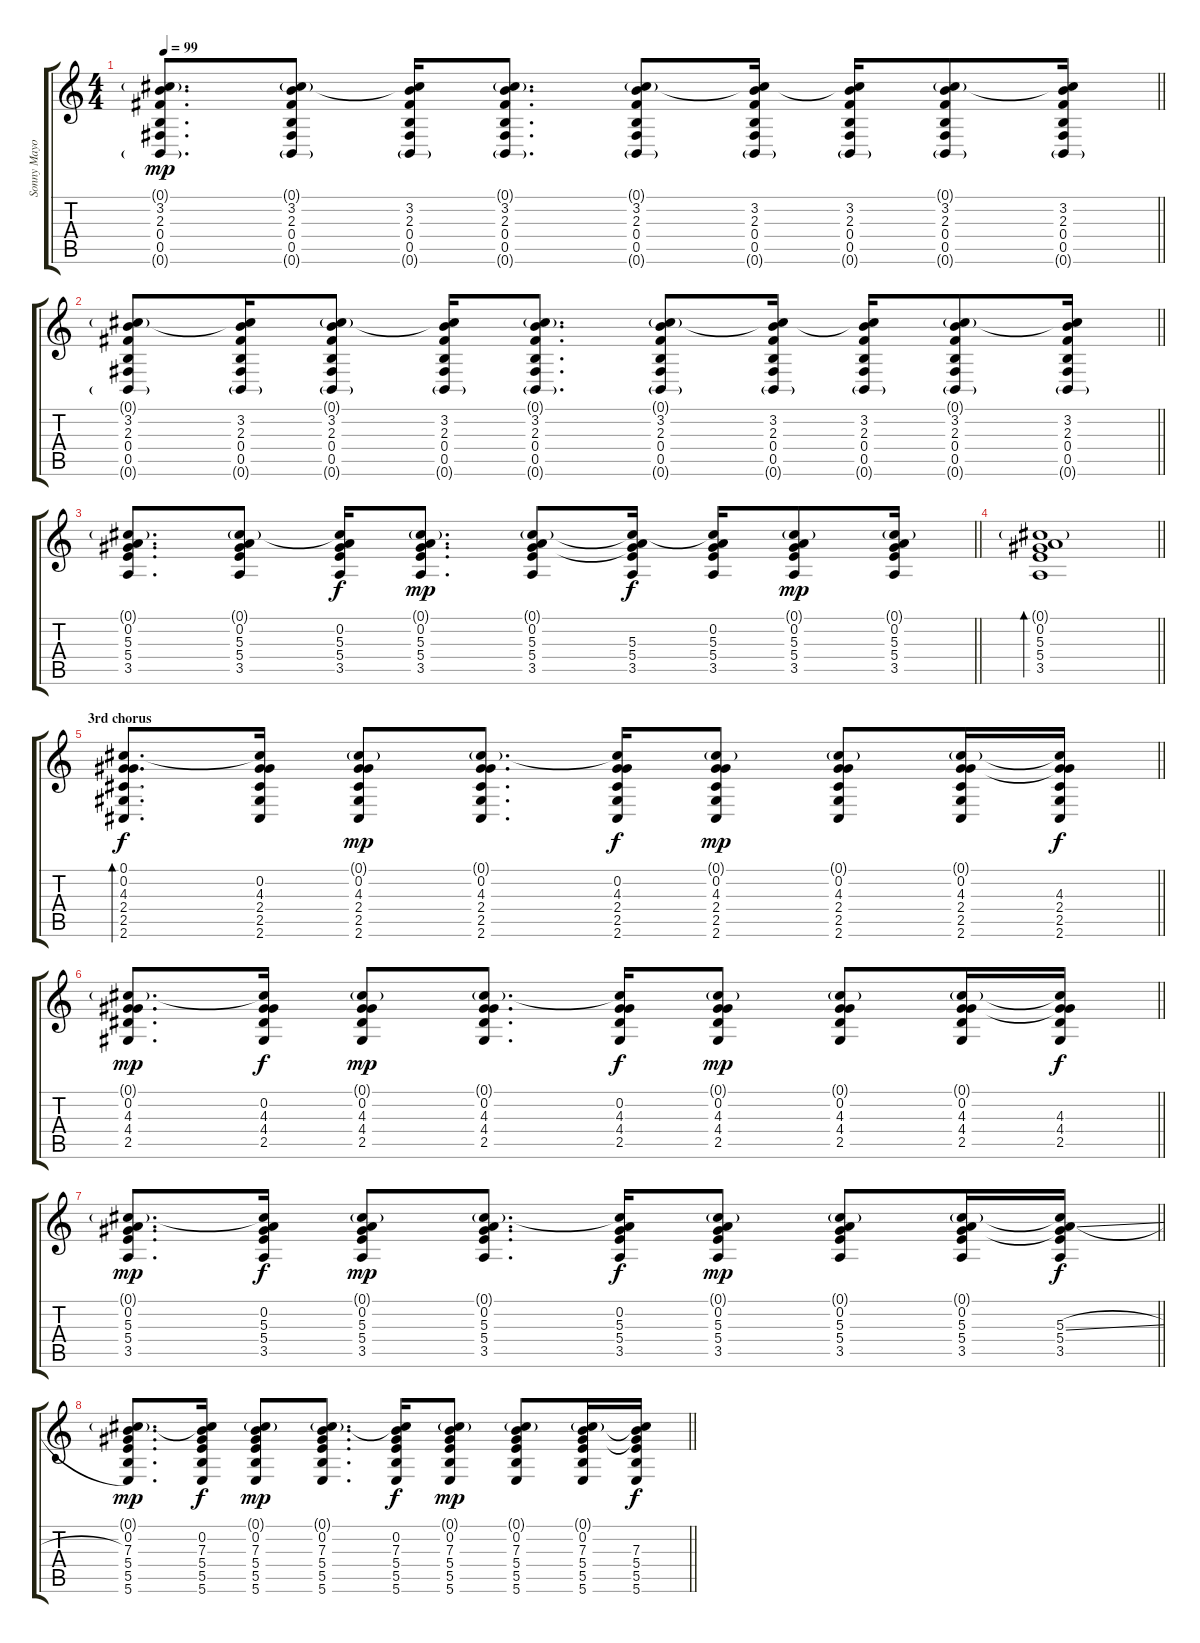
\track ("Sonny Mayo/Clint Lowery clean" "Sonny Mayo") {instrument acousticguitarsteel}
\staff {score tabs}
\tuning (Db4 Ab3 E3 B2 Gb2 B1) {hide}
\ts (4 4)
\tempo 99
\clef g2
\barLineRight lightlight
\ks c
(0.1{g} 3.2 2.3 0.4 0.5 0.6{g}).8{d dy mp} (0.1{g} 3.2 2.3 0.4 0.5 0.6{g}).8 (0.1{t} 3.2 2.3 0.4 0.5 0.6{g}).16 (0.1{g} 3.2 2.3 0.4 0.5 0.6{g}).8{d} (0.1{g} 3.2 2.3 0.4 0.5 0.6{g}).8 (0.1{t} 3.2 2.3 0.4 0.5 0.6{g}).16 (0.1{t} 3.2 2.3 0.4 0.5 0.6{g}).16 (0.1{g} 3.2 2.3 0.4 0.5 0.6{g}).8 (0.1{t} 3.2 2.3 0.4 0.5 0.6{g}).16 |
\barLineRight lightlight
(0.1{g} 3.2 2.3 0.4 0.5 0.6{g}).8 (0.1{t} 3.2 2.3 0.4 0.5 0.6{g}).16 (0.1{g} 3.2 2.3 0.4 0.5 0.6{g}).8 (0.1{t} 3.2 2.3 0.4 0.5 0.6{g}).16 (0.1{g} 3.2 2.3 0.4 0.5 0.6{g}).8{d} (0.1{g} 3.2 2.3 0.4 0.5 0.6{g}).8 (0.1{t} 3.2 2.3 0.4 0.5 0.6{g}).16 (0.1{t} 3.2 2.3 0.4 0.5 0.6{g}).16 (0.1{g} 3.2 2.3 0.4 0.5 0.6{g}).8 (0.1{t} 3.2 2.3 0.4 0.5 0.6{g}).16 |
\barLineRight lightlight
(0.1{g} 0.2 5.3 5.4 3.5).8{d} (0.1{g} 0.2 5.3 5.4 3.5).8 (0.1{t} 0.2 5.3 5.4 3.5).16{dy f} (0.1{g} 0.2 5.3 5.4 3.5).8{d dy mp} (0.1{g} 0.2 5.3 5.4 3.5).8 (0.1{t} 0.2{t} 5.3 5.4 3.5).16{dy f} (0.1{t} 0.2 5.3 5.4 3.5).16 (0.1{g} 0.2 5.3 5.4 3.5).8{dy mp} (0.1{g} 0.2 5.3 5.4 3.5).16 |
\barLineRight lightlight
(0.1{g} 0.2 5.3 5.4 3.5).1{bd 60} |
\section ("" "3rd chorus")
\barLineRight lightlight
(0.1 0.2 4.3 2.4 2.5 2.6).8{d bd 120 dy f} (0.1{t} 0.2 4.3 2.4 2.5 2.6).16 (0.1{g} 0.2 4.3 2.4 2.5 2.6).8{dy mp} (0.1{g} 0.2 4.3 2.4 2.5 2.6).8{d} (0.1{t} 0.2 4.3 2.4 2.5 2.6).16{dy f} (0.1{g} 0.2 4.3 2.4 2.5 2.6).8{dy mp} (0.1{g} 0.2 4.3 2.4 2.5 2.6).8 (0.1{g} 0.2 4.3 2.4 2.5 2.6).16 (0.1{t} 0.2{t} 4.3 2.4 2.5 2.6).16{dy f} |
\barLineRight lightlight
(0.1{g} 0.2 4.3 4.4 2.5).8{d dy mp} (0.1{t} 0.2 4.3 4.4 2.5).16{dy f} (0.1{g} 0.2 4.3 4.4 2.5).8{dy mp} (0.1{g} 0.2 4.3 4.4 2.5).8{d} (0.1{t} 0.2 4.3 4.4 2.5).16{dy f} (0.1{g} 0.2 4.3 4.4 2.5).8{dy mp} (0.1{g} 0.2 4.3 4.4 2.5).8 (0.1{g} 0.2 4.3 4.4 2.5).16 (0.1{t} 0.2{t} 4.3 4.4 2.5).16{dy f} |
\barLineRight lightlight
(0.1{g} 0.2 5.3 5.4 3.5).8{d dy mp} (0.1{t} 0.2 5.3 5.4 3.5).16{dy f} (0.1{g} 0.2 5.3 5.4 3.5).8{dy mp} (0.1{g} 0.2 5.3 5.4 3.5).8{d} (0.1{t} 0.2 5.3 5.4 3.5).16{dy f} (0.1{g} 0.2 5.3 5.4 3.5).8{dy mp} (0.1{g} 0.2 5.3 5.4 3.5).8 (0.1{g} 0.2 5.3 5.4 3.5).16 (0.1{t} 0.2{t} 5.3{sl} 5.4 3.5).16{dy f} |
\barLineRight lightlight
(0.1{g} 0.2 7.3 5.4 5.5 5.6).8{d dy mp} (0.1{t} 0.2 7.3 5.4 5.5 5.6).16{dy f} (0.1{g} 0.2 7.3 5.4 5.5 5.6).8{dy mp} (0.1{g} 0.2 7.3 5.4 5.5 5.6).8{d} (0.1{t} 0.2 7.3 5.4 5.5 5.6).16{dy f} (0.1{g} 0.2 7.3 5.4 5.5 5.6).8{dy mp} (0.1{g} 0.2 7.3 5.4 5.5 5.6).8 (0.1{g} 0.2 7.3 5.4 5.5 5.6).16 (0.1{t} 0.2{t} 7.3 5.4 5.5 5.6).16{dy f}
